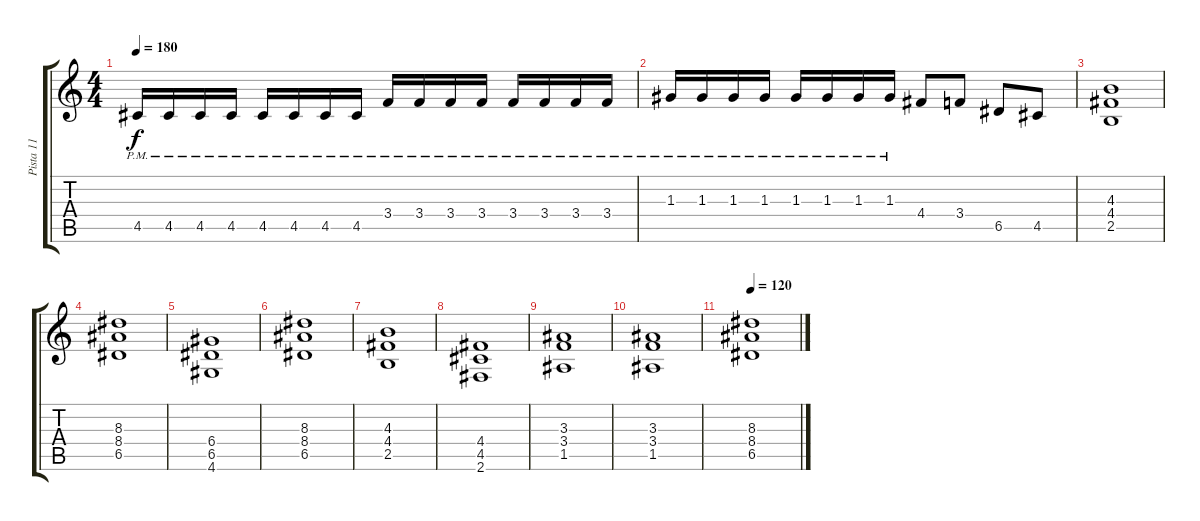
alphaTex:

\track ("Pista 11" "Pista 11") {instrument distortionguitar}
\staff {score tabs}
\tuning (E4 B3 G3 D3 A2 E2) {hide}
\ts (4 4)
\tempo 180
\clef g2
\ks c
4.5{pm}.16{dy f} 4.5{pm}.16 4.5{pm}.16 4.5{pm}.16 4.5{pm}.16 4.5{pm}.16 4.5{pm}.16 4.5{pm}.16 3.4{pm}.16 3.4{pm}.16 3.4{pm}.16 3.4{pm}.16 3.4{pm}.16 3.4{pm}.16 3.4{pm}.16 3.4{pm}.16 |
1.3{pm}.16 1.3{pm}.16 1.3{pm}.16 1.3{pm}.16 1.3{pm}.16 1.3{pm}.16 1.3{pm}.16 1.3{pm}.16 4.4.8 3.4.8 6.5.8 4.5.8 |
(4.3 4.4 2.5).1 |
(8.3 8.4 6.5).1 |
(6.4 6.5 4.6).1 |
(8.3 8.4 6.5).1 |
(4.3 4.4 2.5).1 |
(4.4 4.5 2.6).1 |
(3.3 3.4 1.5).1 |
(3.3 3.4 1.5).1 |
\tempo 120
(8.3 8.4 6.5).1
